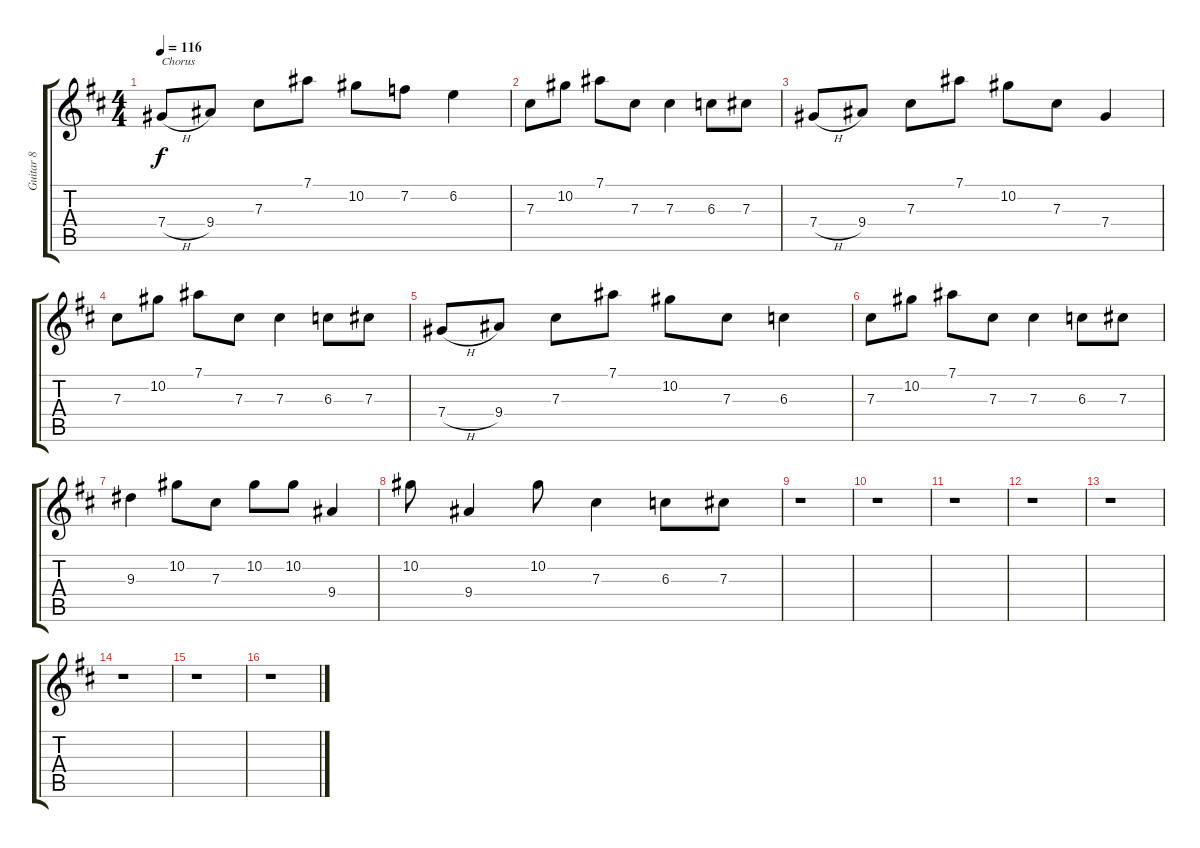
\track ("Guitar 8" "Guitar 8") {instrument electricguitarclean}
\staff {score tabs}
\tuning (Eb4 Bb3 Gb3 Db3 Ab2 Db2) {hide}
\ts (4 4)
\tempo 116
\clef g2
\ks d
7.4{h}.8{txt "Chorus" dy f} 9.4.8 7.3.8 7.1.8 10.2.8 7.2.8 6.2.4 |
7.3.8 10.2.8 7.1.8 7.3.8 7.3.4 6.3.8 7.3.8 |
7.4{h}.8 9.4.8 7.3.8 7.1.8 10.2.8 7.3.8 7.4.4 |
7.3.8 10.2.8 7.1.8 7.3.8 7.3.4 6.3.8 7.3.8 |
7.4{h}.8 9.4.8 7.3.8 7.1.8 10.2.8 7.3.8 6.3.4 |
7.3.8 10.2.8 7.1.8 7.3.8 7.3.4 6.3.8 7.3.8 |
9.3.4 10.2.8 7.3.8 10.2.8 10.2.8 9.4.4 |
10.2.8 9.4.4 10.2.8 7.3.4 6.3.8 7.3.8 |
r.1 |
r.1 |
r.1 |
r.1 |
r.1 |
r.1 |
r.1 |
r.1
